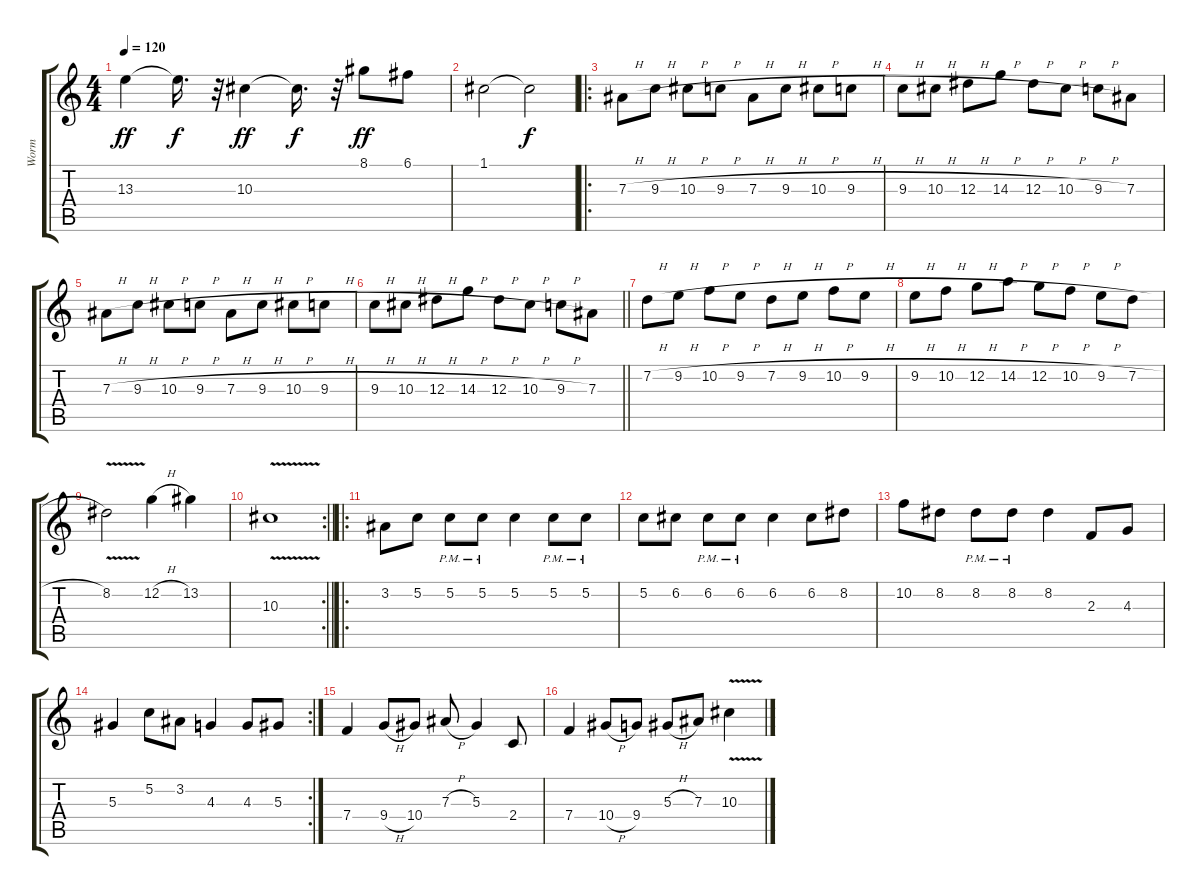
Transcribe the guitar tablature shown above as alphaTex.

\track ("Worm" "Worm") {instrument distortionguitar}
\staff {score tabs}
\tuning (C4 G3 Eb3 Bb2 F2 C2) {hide}
\ts (4 4)
\tempo 120
\clef g2
\ks c
13.3.4{dy ff} 13.3{t}.16{d dy f} r.32 10.3.4{dy ff} 10.3{t}.16{d dy f} r.32 8.1.8{dy ff} 6.1.8 |
1.1.2 1.1{t}.2{dy f} |
\ro
7.3{h}.8 9.3{h}.8 10.3{h}.8 9.3{h}.8 7.3{h}.8 9.3{h}.8 10.3{h}.8 9.3{h}.8 |
9.3{h}.8 10.3{h}.8 12.3{h}.8 14.3{h}.8 12.3{h}.8 10.3{h}.8 9.3{h}.8 7.3.8 |
7.3{h}.8 9.3{h}.8 10.3{h}.8 9.3{h}.8 7.3{h}.8 9.3{h}.8 10.3{h}.8 9.3{h}.8 |
\barLineRight lightlight
9.3{h}.8 10.3{h}.8 12.3{h}.8 14.3{h}.8 12.3{h}.8 10.3{h}.8 9.3{h}.8 7.3.8 |
7.2{h}.8 9.2{h}.8 10.2{h}.8 9.2{h}.8 7.2{h}.8 9.2{h}.8 10.2{h}.8 9.2{h}.8 |
9.2{h}.8 10.2{h}.8 12.2{h}.8 14.2{h}.8 12.2{h}.8 10.2{h}.8 9.2{h}.8 7.2{h}.8 |
8.2{v}.2 12.2{h}.4 13.2.4 |
\rc 2
\barLineRight lightlight
10.3{v}.1 |
\ro
3.2.8 5.2.8 5.2{pm}.8 5.2{pm}.8 5.2.4 5.2{pm}.8 5.2{pm}.8 |
5.2.8 6.2.8 6.2{pm}.8 6.2{pm}.8 6.2.4 6.2.8 8.2.8 |
10.2.8 8.2.8 8.2{pm}.8 8.2{pm}.8 8.2.4 2.3.8 4.3.8 |
\rc 2
5.3.4 5.2.8 3.2.8 4.3.4 4.3.8 5.3.8 |
7.4.4 9.4{h}.8 10.4.8 7.3{h}.8 5.3.4 2.4.8 |
7.4.4 10.4{h}.8 9.4.8 5.3{h}.8 7.3.8 10.3{v}.4
